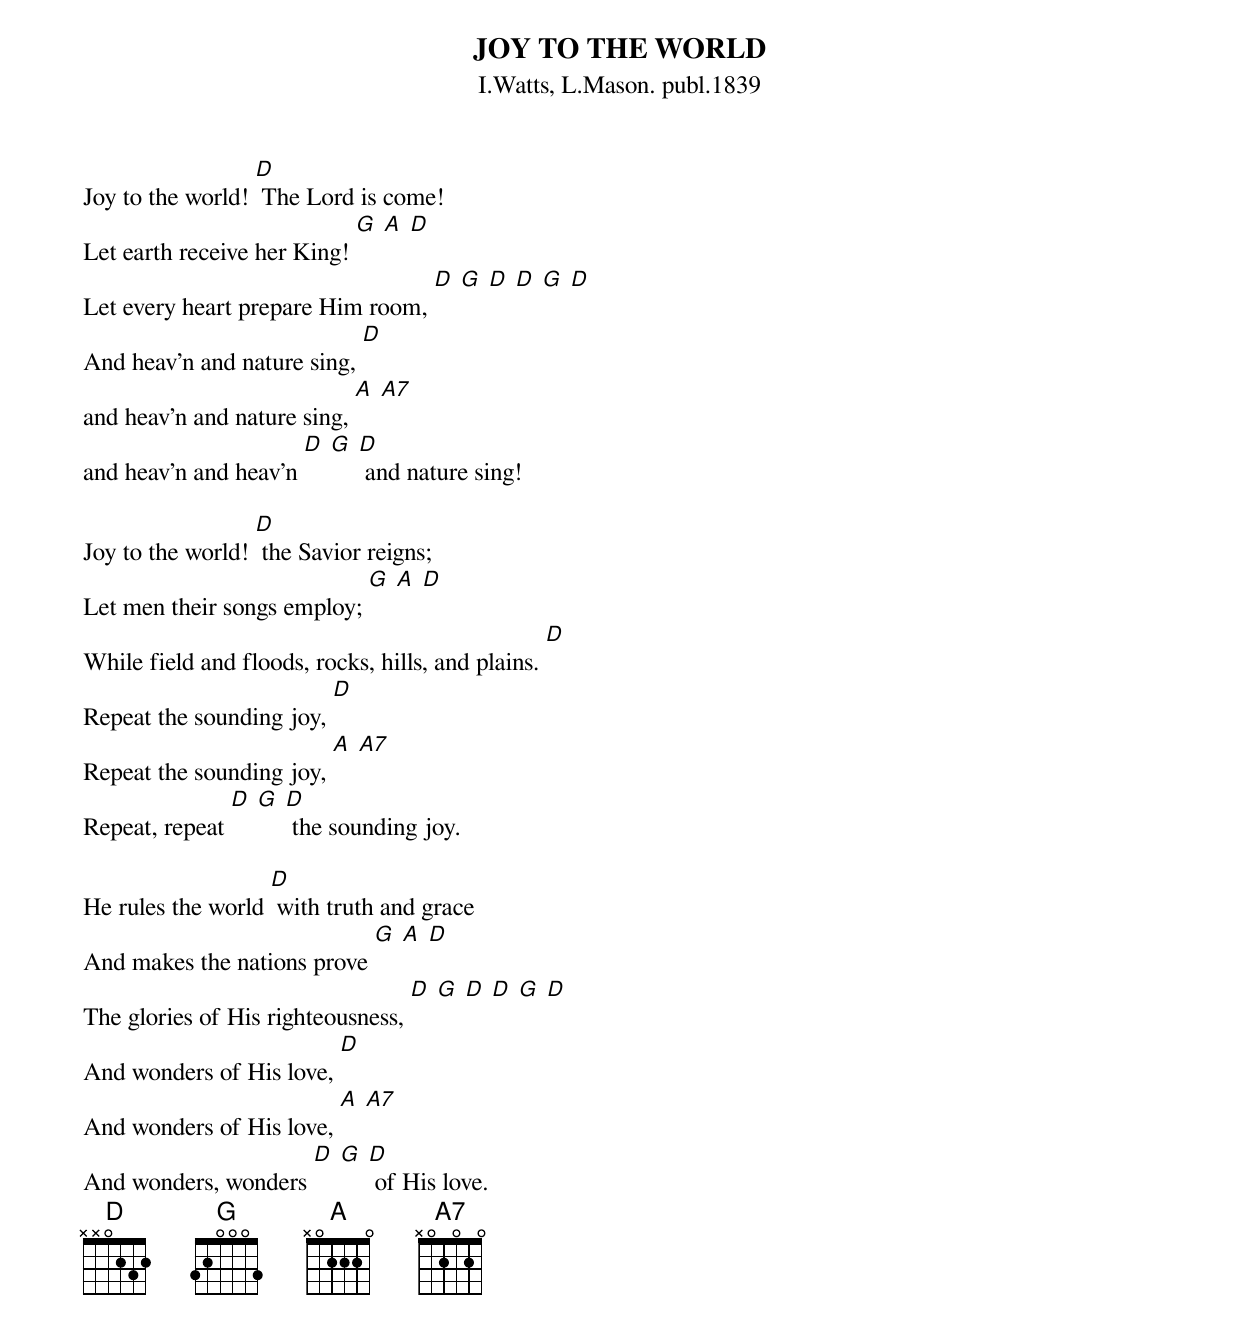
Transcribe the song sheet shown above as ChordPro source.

{t:JOY TO THE WORLD}
{st:I.Watts, L.Mason. publ.1839}

Joy to the world! [D] The Lord is come!
Let earth receive her King! [G] [A] [D]
Let every heart prepare Him room, [D] [G] [D] [D] [G] [D]
And heav'n and nature sing, [D]
and heav'n and nature sing, [A] [A7]
and heav'n and heav'n [D] [G] [D] and nature sing!

Joy to the world! [D] the Savior reigns;
Let men their songs employ; [G] [A] [D]
While field and floods, rocks, hills, and plains. [D]
Repeat the sounding joy, [D]
Repeat the sounding joy, [A] [A7]
Repeat, repeat [D] [G] [D] the sounding joy.

He rules the world [D] with truth and grace
And makes the nations prove [G] [A] [D]
The glories of His righteousness, [D] [G] [D] [D] [G] [D]
And wonders of His love, [D]
And wonders of His love, [A] [A7]
And wonders, wonders [D] [G] [D] of His love.
